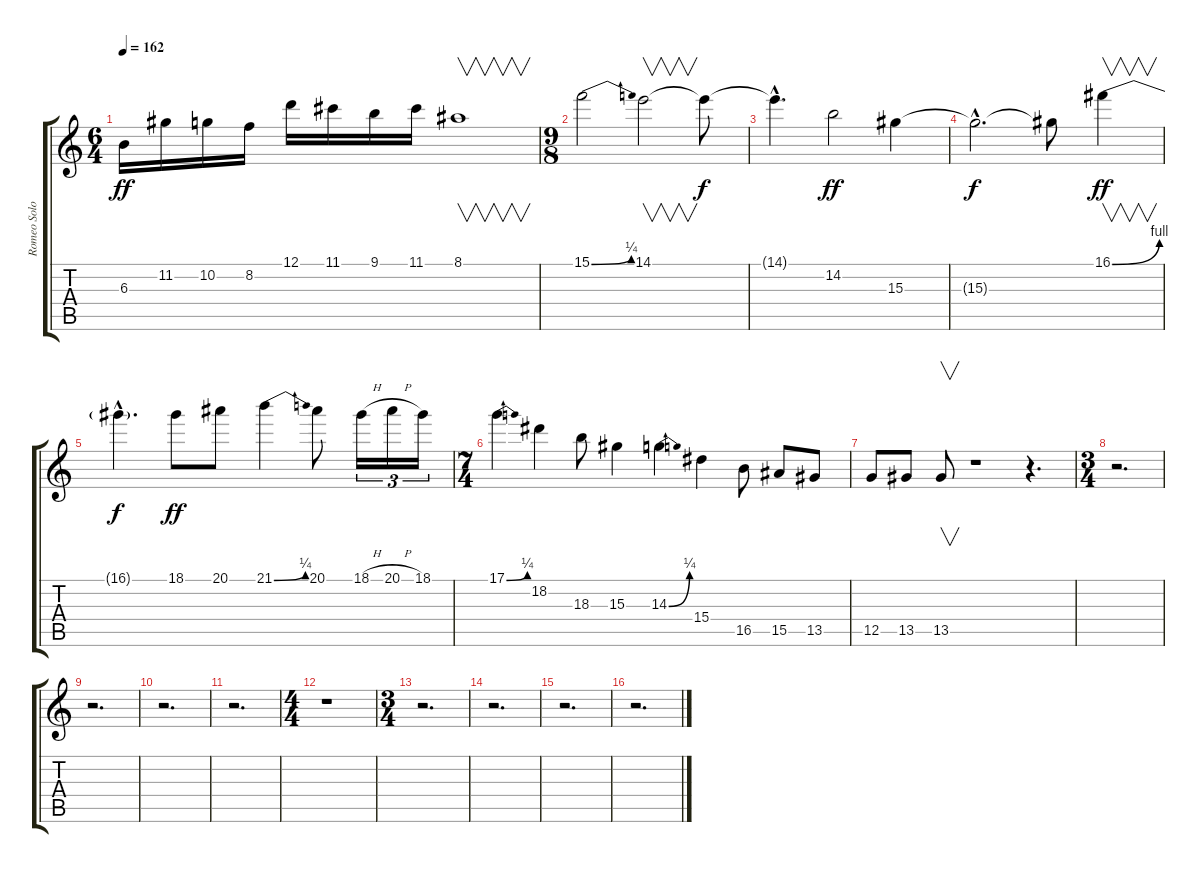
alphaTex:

\track ("Romeo Solo" "Romeo Solo") {instrument distortionguitar}
\staff {score tabs}
\tuning (D4 A3 F3 C3 G2 D2) {hide}
\ts (6 4)
\tempo 162
\clef g2
\ks c
6.3.16{dy ff} 11.2.16 10.2.16 8.2.16 12.1.16 11.1.16 9.1.16 11.1.16 8.1.1{v} |
\ts (9 8)
15.1{be (bend 0 0 60 1)}.2 14.1.2{v} 14.1{t}.8{dy f} |
14.1{hac t}.4{d} 14.2.2{dy ff} 15.3.4 |
15.3{hac t}.2{d dy f} 15.3{t}.8 16.1{be (bend 0 0 60 4)}.4{v dy ff} |
16.1{hac t}.4{d dy f} 18.1.8{dy ff} 20.1.8 21.1{be (bend 0 0 60 1)}.4 20.1.8 18.1{h}.16{tu (3 2)} 20.1{h}.16{tu (3 2)} 18.1.16{tu (3 2)} |
\ts (7 4)
17.1{be (bend 0 0 60 1)}.4 18.2.4 18.3.8 15.3.4 14.3{be (bend 0 0 60 1)}.4 15.4.4 16.5.8 15.5.8 13.5.8 |
12.5.8 13.5.8 13.5.8{v} r.1 r.4{d} |
\ts (3 4)
r.2{d} |
r.2{d} |
r.2{d} |
r.2{d} |
\ts (4 4)
r.1 |
\ts (3 4)
r.2{d} |
r.2{d} |
r.2{d} |
r.2{d}
